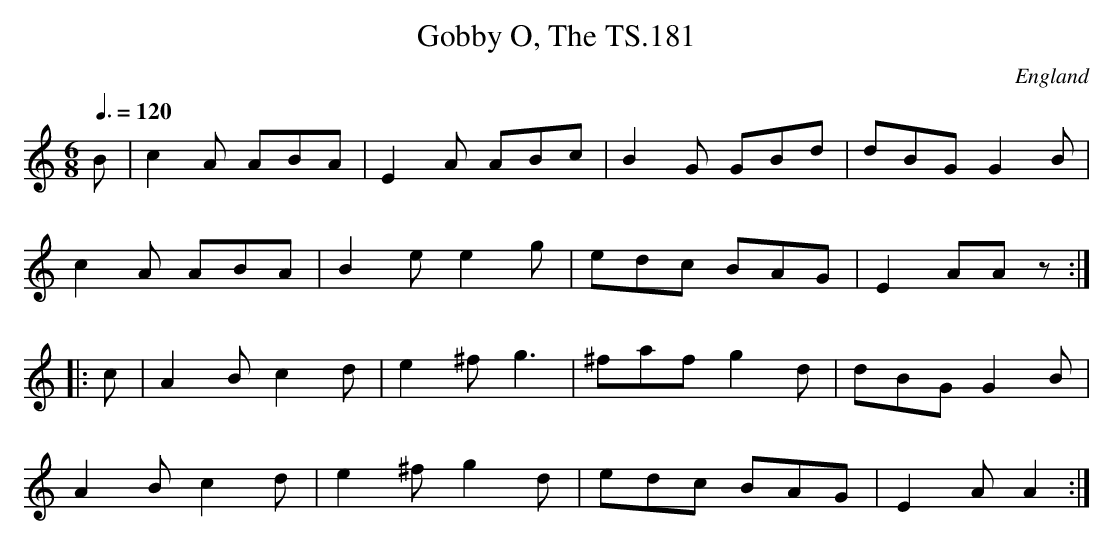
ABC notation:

X:1
T:Gobby O, The TS.181
M:6/8
L:1/8
Q:3/8=120
O:England
K:A minor
B|c2A ABA|E2A ABc|B2G GBd|dBGG2B|!
c2A ABA|B2ee2g|edc BAG|E2AAz:|!
|:c|A2Bc2d|e2^fg3|^fafg2d|dBGG2B|!
A2Bc2d|e2^fg2d|edc BAG|E2AA2:|]
